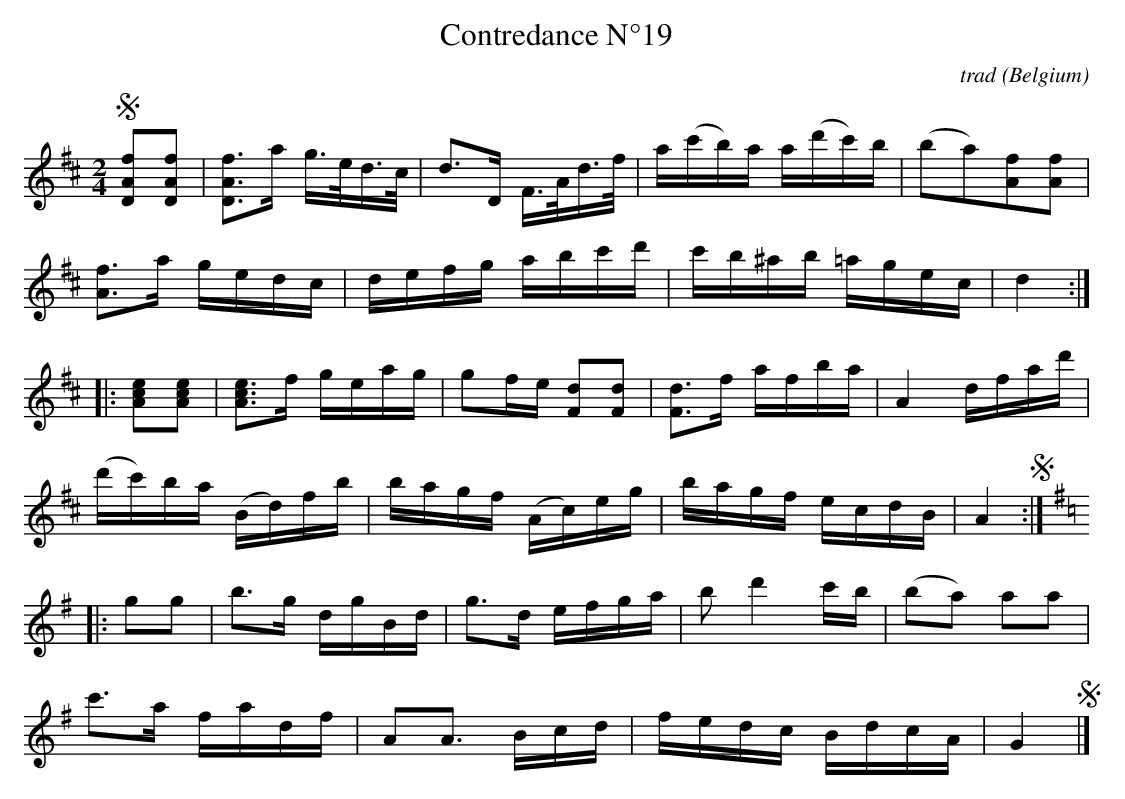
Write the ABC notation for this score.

X:1
T:Contredance N°19
C:trad
O:Belgium
M:2/4
L:1/16
K:Dmaj
!segno![DAf]2[DAf]2|[DAf]2>a2 g>ed>c|d2>D2 F>Ad>f|a(c'b)a a(d'c')b|(b2a2)[Af]2[Af]2|
[Af]2>a2 gedc|defg abc'd'|c'b^ab =agec|d4:|
|:[Ace]2[Ace]2|[Ace]2>f2 geag|g2fe [Fd]2[Fd]2|[Fd]2>f2 afba|A4 dfad'|
(d'c')ba (Bd)fb|bagf (Ac)eg|bagf ecdB|A4!segno!:|
K:Gmaj
|:g2g2|b2>g2 dgBd|g2>d2 efga|b2 d'4 c'b|(b2a2) a2a2|
c'2>a2 fadf|A2A3 Bcd|fedc BdcA|G4!segno!|]
